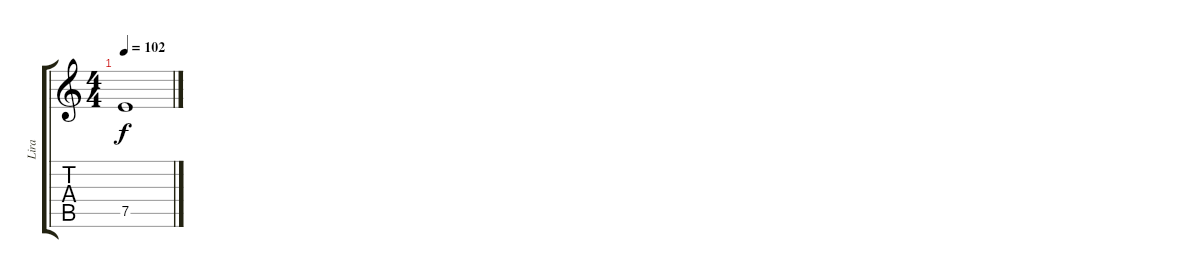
\track ("Lira" "Lira") {instrument electricguitarjazz}
\staff {score tabs}
\tuning (E4 B3 G3 D3 A2 E2) {hide}
\ts (4 4)
\tempo 102
\clef g2
\ks c
7.5{t}.1{dy f}
